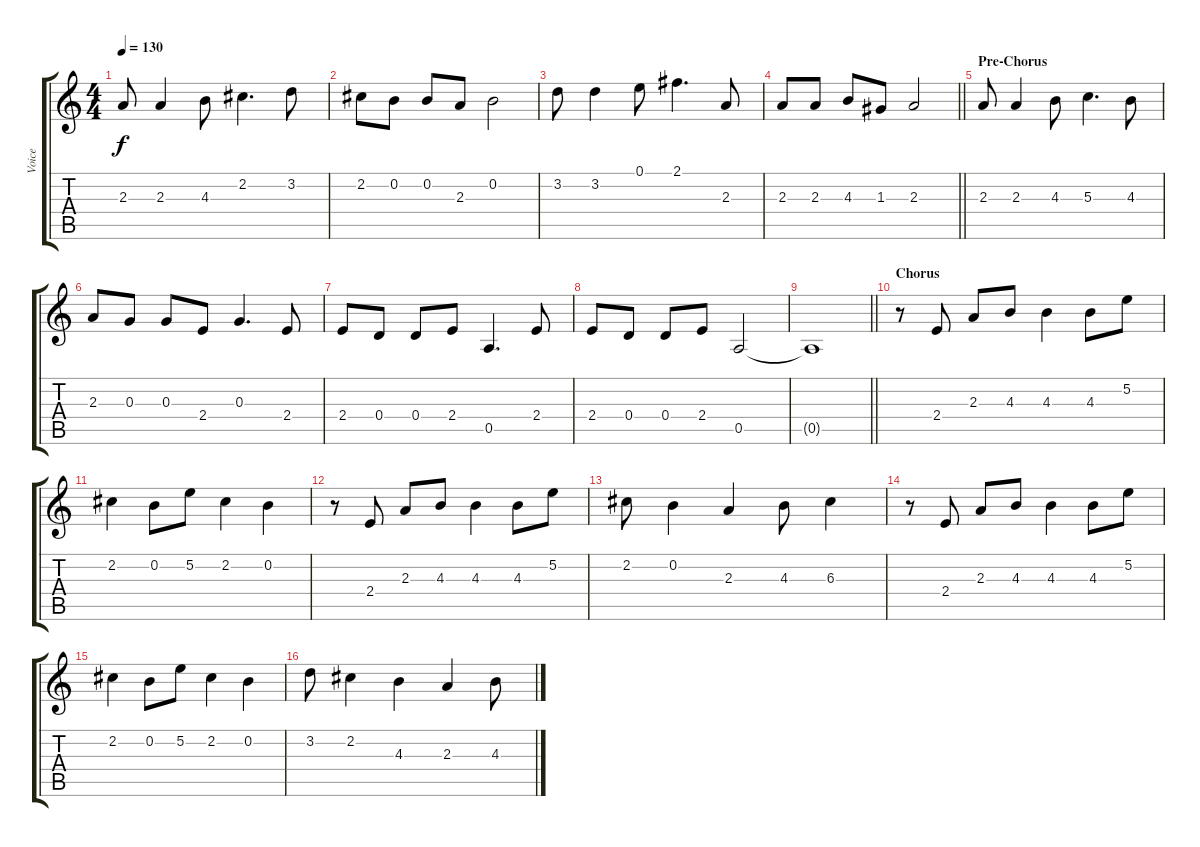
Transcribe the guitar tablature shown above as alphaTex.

\track ("Voice" "Voice") {instrument acousticguitarsteel}
\staff {score tabs}
\tuning (E4 B3 G3 D3 A2 E2) {hide}
\ts (4 4)
\tempo 130
\clef g2
\ks c
2.3.8{dy f} 2.3.4 4.3.8 2.2.4{d} 3.2.8 |
2.2.8 0.2.8 0.2.8 2.3.8 0.2.2 |
3.2.8 3.2.4 0.1.8 2.1.4{d} 2.3.8 |
\barLineRight lightlight
2.3.8 2.3.8 4.3.8 1.3.8 2.3.2 |
\section ("" "Pre-Chorus")
2.3.8 2.3.4 4.3.8 5.3.4{d} 4.3.8 |
2.3.8 0.3.8 0.3.8 2.4.8 0.3.4{d} 2.4.8 |
2.4.8 0.4.8 0.4.8 2.4.8 0.5.4{d} 2.4.8 |
2.4.8 0.4.8 0.4.8 2.4.8 0.5.2 |
\barLineRight lightlight
0.5{t}.1 |
\section ("" "Chorus")
r.8 2.4.8 2.3.8 4.3.8 4.3.4 4.3.8 5.2.8 |
2.2.4 0.2.8 5.2.8 2.2.4 0.2.4 |
r.8 2.4.8 2.3.8 4.3.8 4.3.4 4.3.8 5.2.8 |
2.2.8 0.2.4 2.3.4 4.3.8 6.3.4 |
r.8 2.4.8 2.3.8 4.3.8 4.3.4 4.3.8 5.2.8 |
2.2.4 0.2.8 5.2.8 2.2.4 0.2.4 |
3.2.8 2.2.4 4.3.4 2.3.4 4.3{sl}.8
